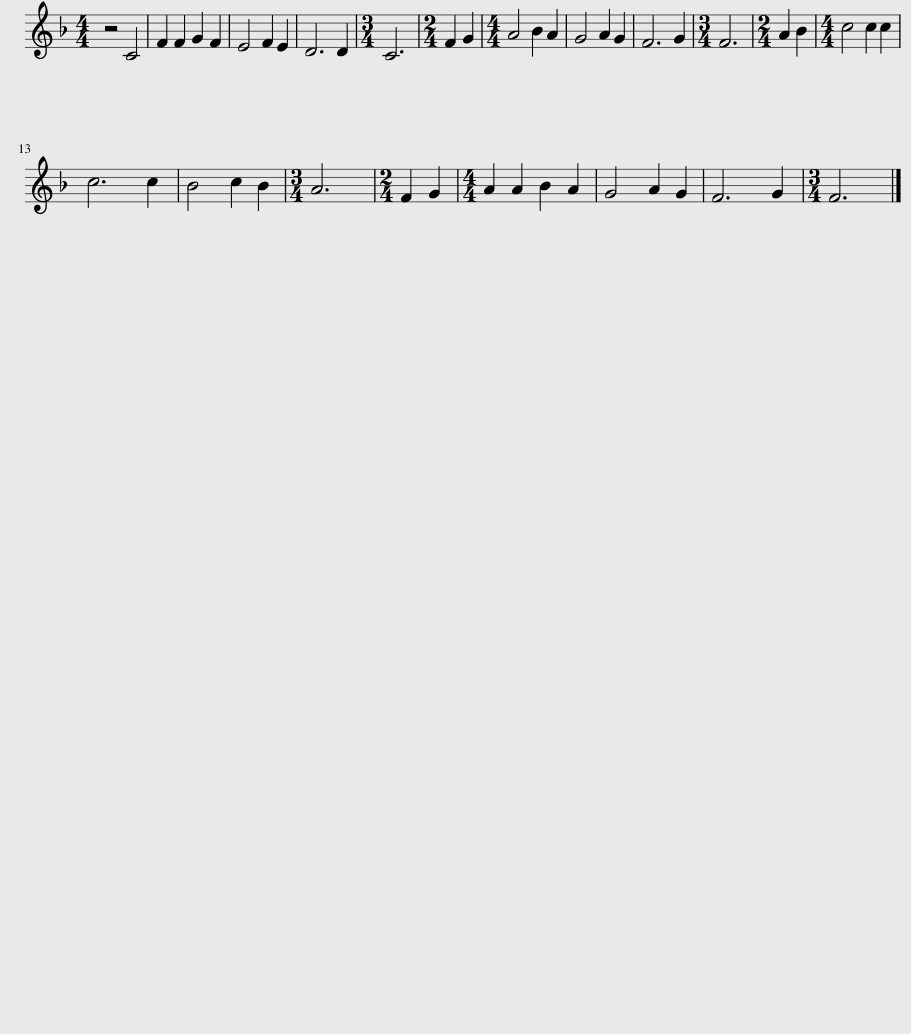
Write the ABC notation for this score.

X:1
L:1/8
M:4/4
I:linebreak $
K:F
V:1 treble
V:1
 z4 C4 | F2 F2 G2 F2 | E4 F2 E2 | D6 D2 |[M:3/4] C6 | %5
[M:2/4] F2 G2 |[M:4/4] A4 B2 A2 | G4 A2 G2 | F6 G2 |[M:3/4] F6 | %10
[M:2/4] A2 B2 |[M:4/4] c4 c2 c2 |$ c6 c2 | B4 c2 B2 |[M:3/4] A6 | %15
[M:2/4] F2 G2 |[M:4/4] A2 A2 B2 A2 | G4 A2 G2 | F6 G2 |[M:3/4] F6 |] %20
